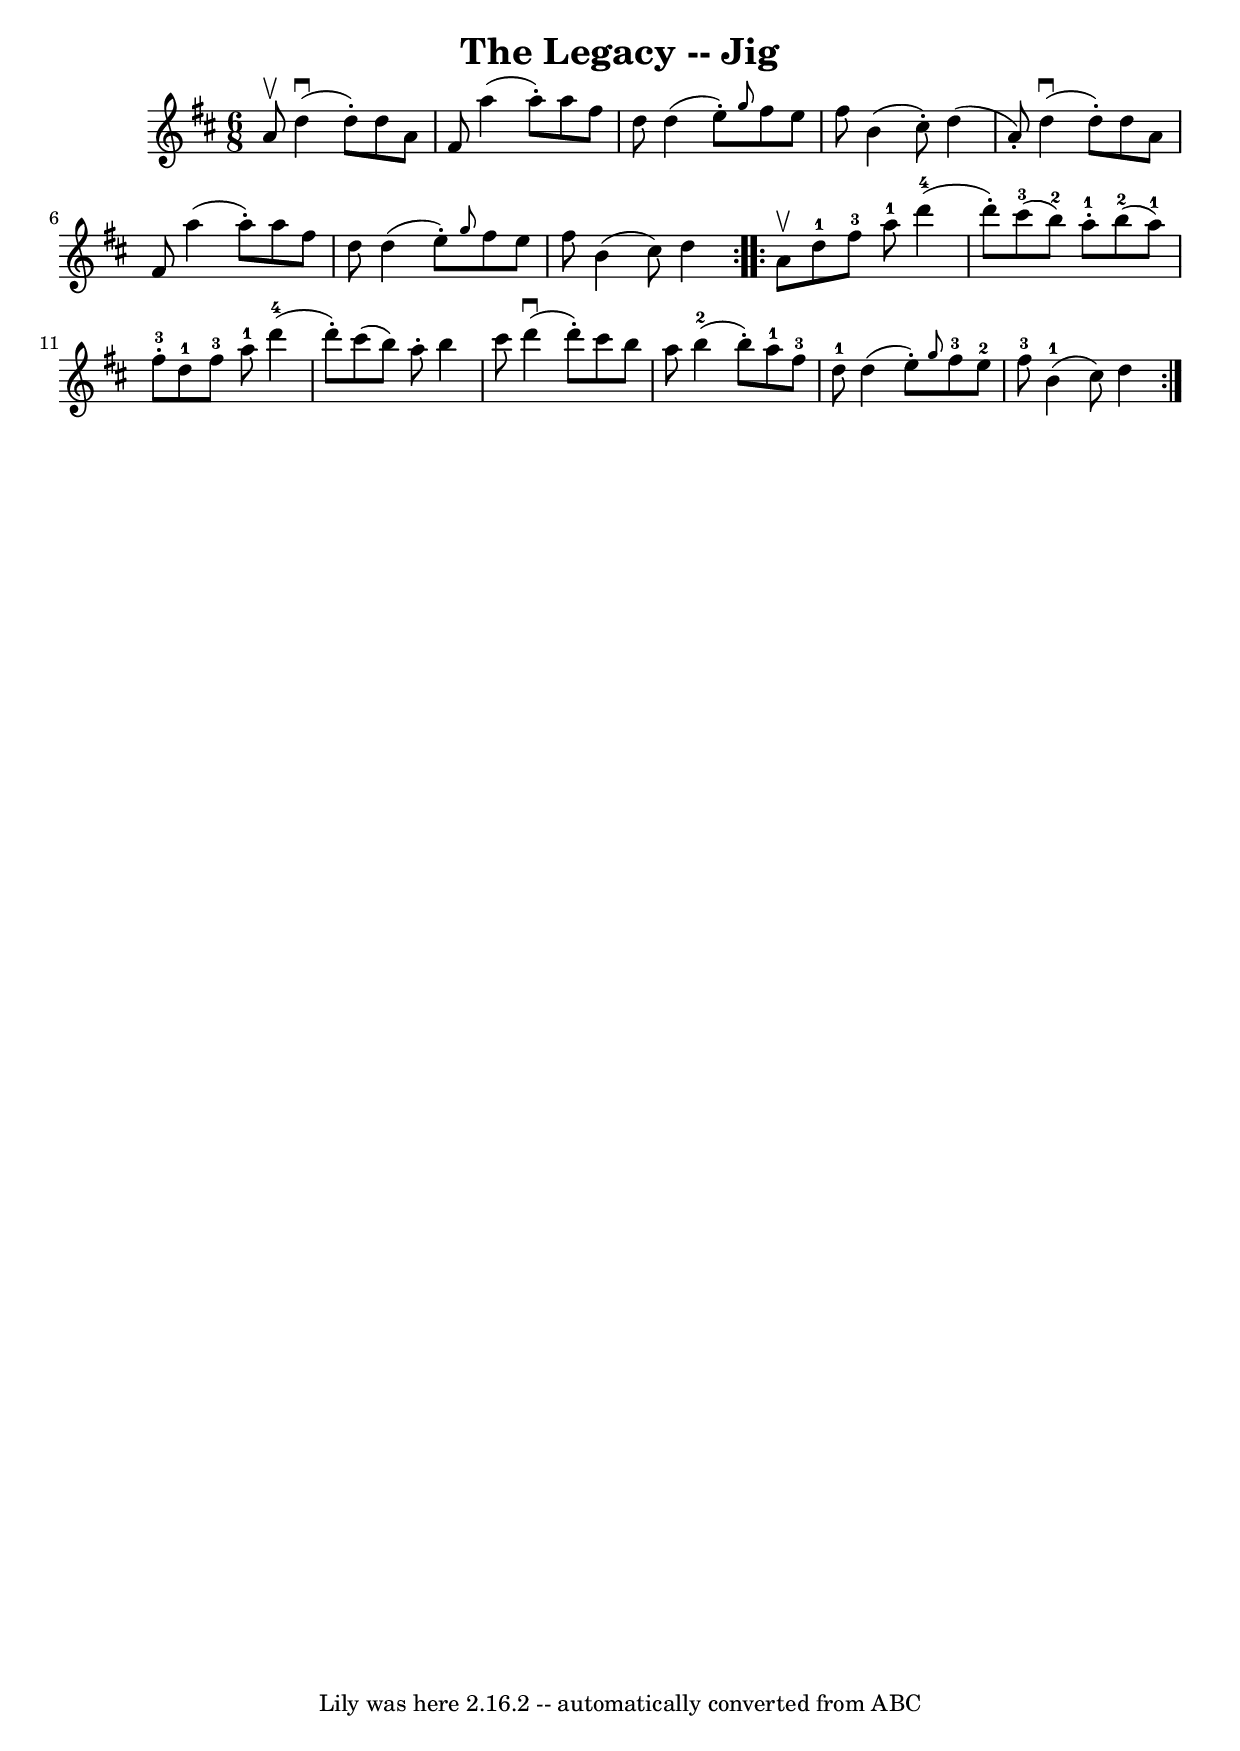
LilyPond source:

\version "2.16.2"
\include "Mammoth.ily"
\header {
  %% book = "Ryan's Mammoth Collection."
  crossRefNumber = "1"
  footnotes = ""
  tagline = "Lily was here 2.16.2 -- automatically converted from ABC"
  title = "The Legacy -- Jig"

}
voicedefault =  {



  \repeat volta 2 {

    \time 6/8 
    \key d \major
    a'8^\upbow |
    d''4^\downbow(d''8 -.)   
    d''8 a'8 fis'8  |
    a''4 (a''8 -.) a''8 fis''8 d''8  
    |
    d''4 (e''8 -.) \grace { g''8  
			  } fis''8 e''8 fis''8  
    |
    b'4 (cis''8 -.) d''4 (a'8 -.) |
    d''4 
    ^\downbow(d''8 -.) d''8 a'8 fis'8  |
    a''4 (a''8 -.)  
    a''8 fis''8 d''8  |
    d''4 (e''8 -.) \grace { g''8  
			  }   
    fis''8 e''8 fis''8  |
    b'4 (cis''8) d''4  

  } 
  \repeat volta 2 {
    a'8^\upbow |
    d''8-1 fis''8-3 a''8 
    -1 d'''4-4(d'''8 -.) |
    cis'''8-3(b''8-2)   
    a''8-1-. b''8-2(a''8-1) fis''8-3-. |
    d''8 
    -1 fis''8-3 a''8-1 d'''4-4(d'''8 -.) |
    cis'''8 
    (b''8) a''8 -. b''4 cis'''8  |
    d'''4^\downbow(d'''8 
    -.) cis'''8 b''8 a''8  |
    b''4-2(b''8 -.) a''8 
    -1 fis''8-3 d''8-1 |
    d''4 (e''8 -.) \grace { g''8  

			  } fis''8-3 e''8-2 fis''8-3 |
    b'4-1(cis''8)   
    d''4  
  }   

}

\score{
  <<

    \context Staff="default"
    {
      \voicedefault 
      
    }

  >>
  \layout {
    
  }
  \midi {
  }

}
